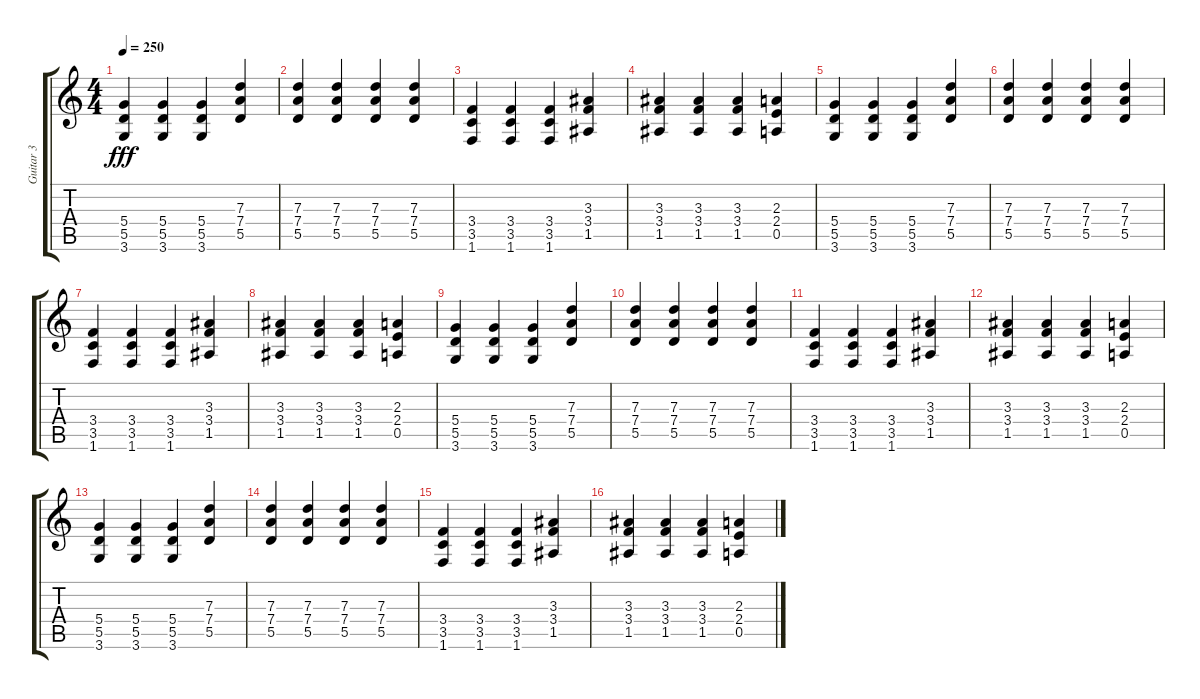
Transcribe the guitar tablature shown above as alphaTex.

\track ("Guitar 3" "Guitar 3") {instrument distortionguitar}
\staff {score tabs}
\tuning (E4 B3 G3 D3 A2 E2) {hide}
\ts (4 4)
\tempo 250
\clef g2
\ks c
(5.4 5.5 3.6).4{dy fff} (5.4 5.5 3.6).4 (5.4 5.5 3.6).4 (7.3 7.4 5.5).4 |
(7.3 7.4 5.5).4 (7.3 7.4 5.5).4 (7.3 7.4 5.5).4 (7.3 7.4 5.5).4 |
(3.4 3.5 1.6).4 (3.4 3.5 1.6).4 (3.4 3.5 1.6).4 (3.3 3.4 1.5).4 |
(3.3 3.4 1.5).4 (3.3 3.4 1.5).4 (3.3 3.4 1.5).4 (2.3 2.4 0.5).4 |
(5.4 5.5 3.6).4 (5.4 5.5 3.6).4 (5.4 5.5 3.6).4 (7.3 7.4 5.5).4 |
(7.3 7.4 5.5).4 (7.3 7.4 5.5).4 (7.3 7.4 5.5).4 (7.3 7.4 5.5).4 |
(3.4 3.5 1.6).4 (3.4 3.5 1.6).4 (3.4 3.5 1.6).4 (3.3 3.4 1.5).4 |
(3.3 3.4 1.5).4 (3.3 3.4 1.5).4 (3.3 3.4 1.5).4 (2.3 2.4 0.5).4 |
(5.4 5.5 3.6).4 (5.4 5.5 3.6).4 (5.4 5.5 3.6).4 (7.3 7.4 5.5).4 |
(7.3 7.4 5.5).4 (7.3 7.4 5.5).4 (7.3 7.4 5.5).4 (7.3 7.4 5.5).4 |
(3.4 3.5 1.6).4 (3.4 3.5 1.6).4 (3.4 3.5 1.6).4 (3.3 3.4 1.5).4 |
(3.3 3.4 1.5).4 (3.3 3.4 1.5).4 (3.3 3.4 1.5).4 (2.3 2.4 0.5).4 |
(5.4 5.5 3.6).4 (5.4 5.5 3.6).4 (5.4 5.5 3.6).4 (7.3 7.4 5.5).4 |
(7.3 7.4 5.5).4 (7.3 7.4 5.5).4 (7.3 7.4 5.5).4 (7.3 7.4 5.5).4 |
(3.4 3.5 1.6).4 (3.4 3.5 1.6).4 (3.4 3.5 1.6).4 (3.3 3.4 1.5).4 |
(3.3 3.4 1.5).4 (3.3 3.4 1.5).4 (3.3 3.4 1.5).4 (2.3 2.4 0.5).4
